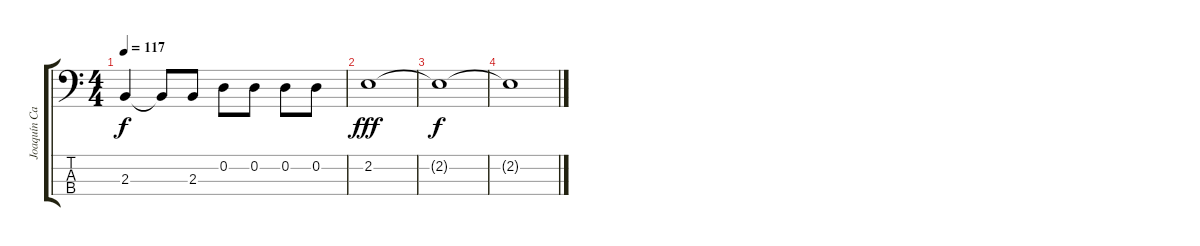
\track ("Joaquín Cardiel - Bajo" "Joaquín Ca") {instrument electricbasspick}
\staff {score tabs}
\tuning (G2 D2 A1 E1) {hide}
\ts (4 4)
\tempo 117
\clef f4
\ks c
2.3.4{dy f} 2.3{t}.8 2.3.8 0.2.8 0.2.8 0.2.8 0.2.8 |
2.2.1{dy fff} |
2.2{t}.1{dy f} |
2.2{t}.1
